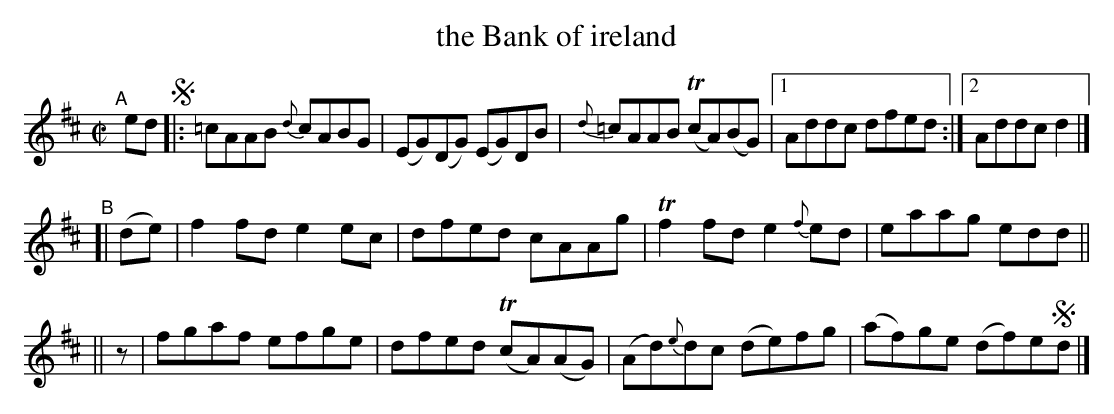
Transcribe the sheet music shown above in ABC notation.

X:1
T: the Bank of ireland
M: C|
L: 1/8
K: D
"^A"\
[|] ed !segno!|: =cAAB {d}cABG | (EG)(DG) (EG)DB | {d}=cAAB (TcA)(BG) |[1 Addc dfed :|[2 Addc d2 |]
"^B"[| (de) | f2fd e2ec | dfed cAAg | Tf2fd e2{f}ed | eaag edd ||
|| z | fgaf efge | dfed (TcA)(AG) | (Ad){e}dc (de)fg | (af)ge (df)e!segno!d |]
